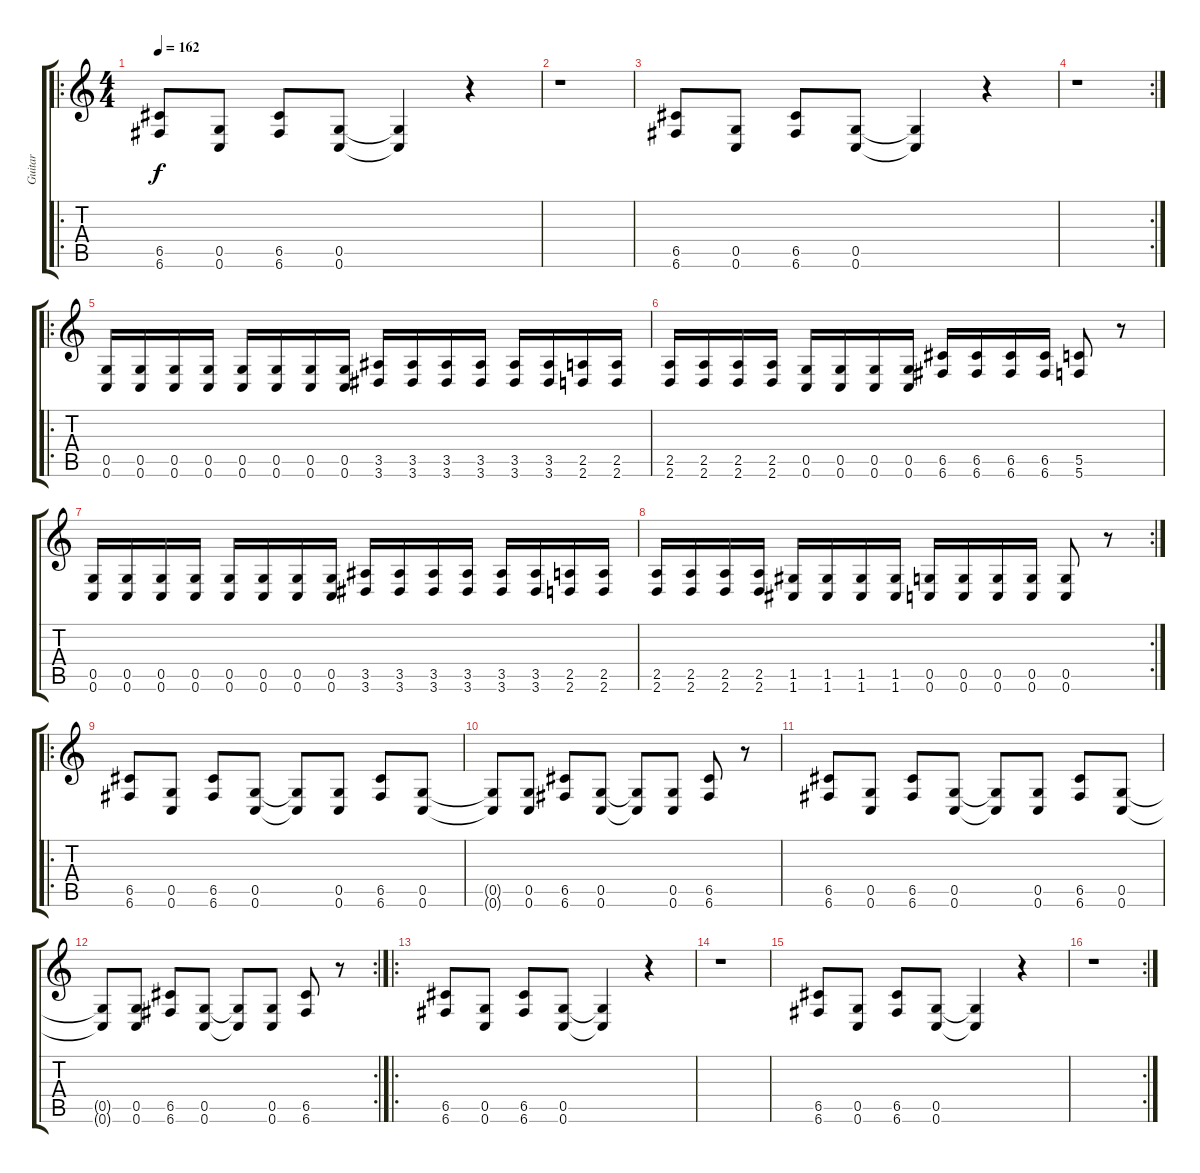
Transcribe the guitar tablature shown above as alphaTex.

\track ("Guitar" "Guitar") {instrument distortionguitar}
\staff {score tabs}
\tuning (D4 A3 F3 C3 G2 C2) {hide}
\ro
\ts (4 4)
\tempo 162
\clef g2
\ks c
(6.5 6.6).8{dy f} (0.5 0.6).8 (6.5 6.6).8 (0.5 0.6).8 (0.5{t} 0.6{t}).4 r.4 |
r.1 |
(6.5 6.6).8 (0.5 0.6).8 (6.5 6.6).8 (0.5 0.6).8 (0.5{t} 0.6{t}).4 r.4 |
\rc 2
r.1 |
\ro
(0.5 0.6).16 (0.5 0.6).16 (0.5 0.6).16 (0.5 0.6).16 (0.5 0.6).16 (0.5 0.6).16 (0.5 0.6).16 (0.5 0.6).16 (3.5 3.6).16 (3.5 3.6).16 (3.5 3.6).16 (3.5 3.6).16 (3.5 3.6).16 (3.5 3.6).16 (2.5 2.6).16 (2.5 2.6).16 |
(2.5 2.6).16 (2.5 2.6).16 (2.5 2.6).16 (2.5 2.6).16 (0.5 0.6).16 (0.5 0.6).16 (0.5 0.6).16 (0.5 0.6).16 (6.5 6.6).16 (6.5 6.6).16 (6.5 6.6).16 (6.5 6.6).16 (5.5 5.6).8 r.8 |
(0.5 0.6).16 (0.5 0.6).16 (0.5 0.6).16 (0.5 0.6).16 (0.5 0.6).16 (0.5 0.6).16 (0.5 0.6).16 (0.5 0.6).16 (3.5 3.6).16 (3.5 3.6).16 (3.5 3.6).16 (3.5 3.6).16 (3.5 3.6).16 (3.5 3.6).16 (2.5 2.6).16 (2.5 2.6).16 |
\rc 2
(2.5 2.6).16 (2.5 2.6).16 (2.5 2.6).16 (2.5 2.6).16 (1.5 1.6).16 (1.5 1.6).16 (1.5 1.6).16 (1.5 1.6).16 (0.5 0.6).16 (0.5 0.6).16 (0.5 0.6).16 (0.5 0.6).16 (0.5 0.6).8 r.8 |
\ro
(6.5 6.6).8 (0.5 0.6).8 (6.5 6.6).8 (0.5 0.6).8 (0.5{t} 0.6{t}).8 (0.5 0.6).8 (6.5 6.6).8 (0.5 0.6).8 |
(0.5{t} 0.6{t}).8 (0.5 0.6).8 (6.5 6.6).8 (0.5 0.6).8 (0.5{t} 0.6{t}).8 (0.5 0.6).8 (6.5 6.6).8 r.8 |
(6.5 6.6).8 (0.5 0.6).8 (6.5 6.6).8 (0.5 0.6).8 (0.5{t} 0.6{t}).8 (0.5 0.6).8 (6.5 6.6).8 (0.5 0.6).8 |
\rc 2
(0.5{t} 0.6{t}).8 (0.5 0.6).8 (6.5 6.6).8 (0.5 0.6).8 (0.5{t} 0.6{t}).8 (0.5 0.6).8 (6.5 6.6).8 r.8 |
\ro
(6.5 6.6).8 (0.5 0.6).8 (6.5 6.6).8 (0.5 0.6).8 (0.5{t} 0.6{t}).4 r.4 |
r.1 |
(6.5 6.6).8 (0.5 0.6).8 (6.5 6.6).8 (0.5 0.6).8 (0.5{t} 0.6{t}).4 r.4 |
\rc 2
r.1
